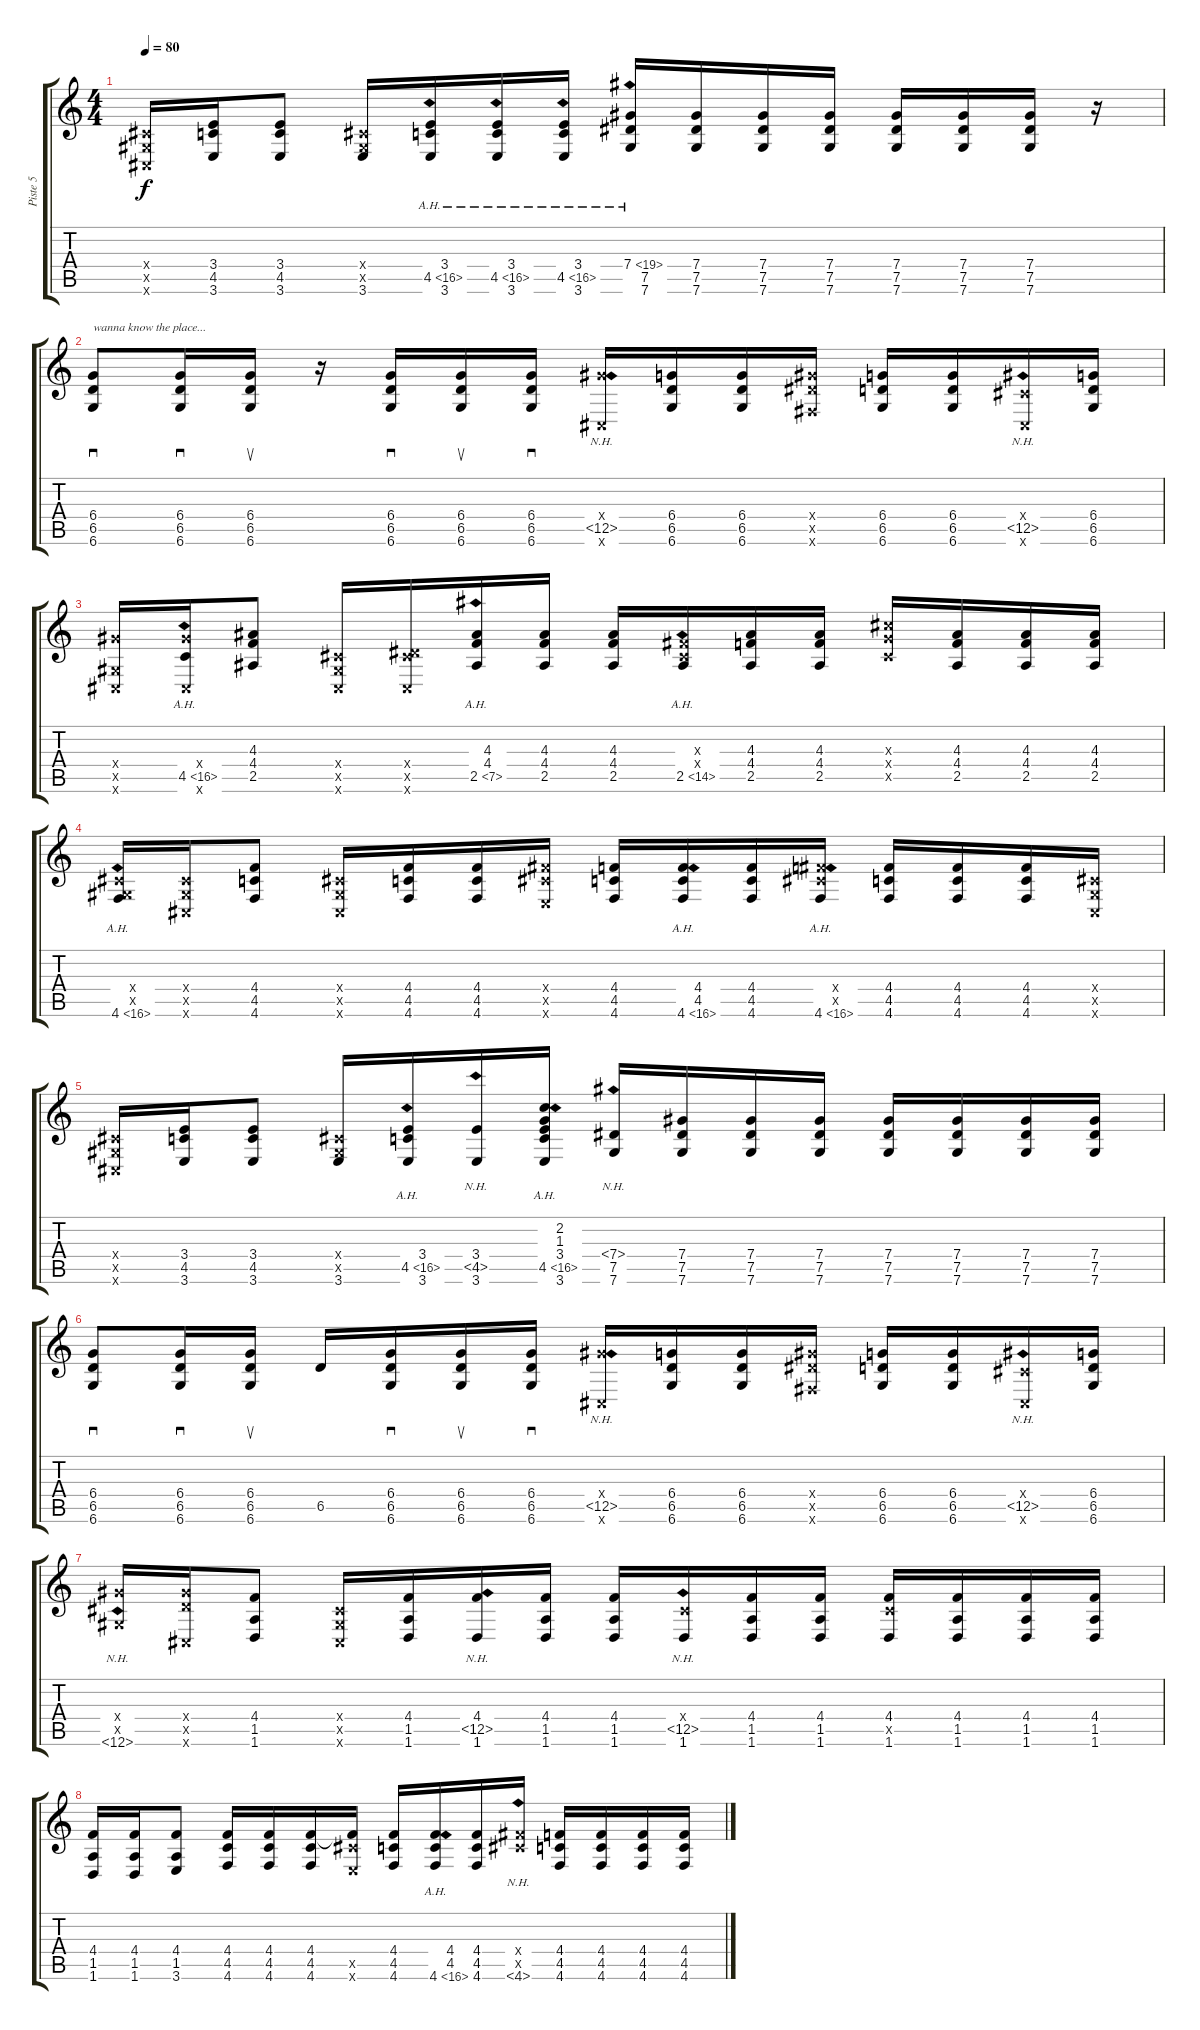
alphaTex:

\track ("Piste 5" "Piste 5") {instrument overdrivenguitar}
\staff {score tabs}
\tuning (Eb4 Bb3 Gb3 Db3 Ab2 Db2) {hide}
\ts (4 4)
\tempo 80
\clef g2
\ks c
(0.4{x} 0.5{x} 0.6{x}).16{dy f} (3.4 4.5 3.6).16 (3.4 4.5 3.6).8 (0.4{x} 0.5{x} 3.6).16 (3.4 4.5{ah 12} 3.6).16 (3.4 4.5{ah 12} 3.6).16 (3.4 4.5{ah 12} 3.6).16 (7.4{ah 12} 7.5 7.6).16 (7.4 7.5 7.6).16 (7.4 7.5 7.6).16 (7.4 7.5 7.6).16 (7.4 7.5 7.6).16 (7.4 7.5 7.6).16 (7.4 7.5 7.6).16 r.16 |
(6.4 6.5 6.6).8{sd txt "wanna know the place..."} (6.4 6.5 6.6).16{sd} (6.4 6.5 6.6).16{su} r.16 (6.4 6.5 6.6).16{sd} (6.4 6.5 6.6).16{su} (6.4 6.5 6.6).16{sd} (7.4{x} 6.5{nh} 0.6{x}).16 (6.4 6.5 6.6).16 (6.4 6.5 6.6).16 (7.4{x} 7.5{x} 5.6{x}).16 (6.4 6.5 6.6).16 (6.4 6.5 6.6).16 (0.4{x} 6.5{nh} 0.6{x}).16 (6.4 6.5 6.6).16 |
(7.4{x} 0.5{x} 0.6{x}).16 (7.4{x} 4.5{ah 12} 0.6{x}).16 (4.3 4.4 2.5).8 (0.4{x} 0.5{x} 0.6{x}).16 (0.4{x} 7.5{x} 0.6{x}).16 (4.3 4.4 2.5{ah 5}).16 (4.3 4.4 2.5).16 (4.3 4.4 2.5).16 (0.3{x} 0.4{x} 2.5{ah 12}).16 (4.3 4.4 2.5).16 (4.3 4.4 2.5).16 (7.3{x} 7.4{x} 5.5{x}).16 (4.3 4.4 2.5).16 (4.3 4.4 2.5).16 (4.3 4.4 2.5).16 |
(0.4{x} 0.5{x} 4.6{ah 12}).16 (0.4{x} 0.5{x} 0.6{x}).16 (4.4 4.5 4.6).8 (0.4{x} 0.5{x} 0.6{x}).16 (4.4 4.5 4.6).16 (4.4 4.5 4.6).16 (5.4{x} 5.5{x} 3.6{x}).16 (4.4 4.5 4.6).16 (4.4 4.5 4.6{ah 12}).16 (4.4 4.5 4.6).16 (5.4{x} 5.5{x} 4.6{ah 12}).16 (4.4 4.5 4.6).16 (4.4 4.5 4.6).16 (4.4 4.5 4.6).16 (0.4{x} 0.5{x} 0.6{x}).16 |
(0.4{x} 0.5{x} 0.6{x}).16 (3.4 4.5 3.6).16 (3.4 4.5 3.6).8 (0.4{x} 0.5{x} 3.6).16 (3.4 4.5{ah 12} 3.6).16 (3.4 4.5{nh} 3.6).16 (2.2 1.3 3.4 4.5{ah 12} 3.6).16 (7.4{nh} 7.5 7.6).16 (7.4 7.5 7.6).16 (7.4 7.5 7.6).16 (7.4 7.5 7.6).16 (7.4 7.5 7.6).16 (7.4 7.5 7.6).16 (7.4 7.5 7.6).16 (7.4 7.5 7.6).16 |
(6.4 6.5 6.6).8{sd} (6.4 6.5 6.6).16{sd} (6.4 6.5 6.6).16{su} 6.5.16 (6.4 6.5 6.6).16{sd} (6.4 6.5 6.6).16{su} (6.4 6.5 6.6).16{sd} (7.4{x} 6.5{nh} 0.6{x}).16 (6.4 6.5 6.6).16 (6.4 6.5 6.6).16 (7.4{x} 7.5{x} 5.6{x}).16 (6.4 6.5 6.6).16 (6.4 6.5 6.6).16 (0.4{x} 6.5{nh} 0.6{x}).16 (6.4 6.5 6.6).16 |
(7.4{x} 0.5{x} 6.6{nh}).16 (7.4{x} 6.5{x} 0.6{x}).16 (4.4 1.5 1.6).8 (0.4{x} 0.5{x} 0.6{x}).16 (4.4 1.5 1.6).16 (4.4 1.5{nh} 1.6).16 (4.4 1.5 1.6).16 (4.4 1.5 1.6).16 (0.4{x} 1.5{nh} 1.6).16 (4.4 1.5 1.6).16 (4.4 1.5 1.6).16 (4.4 5.5{x} 1.6).16 (4.4 1.5 1.6).16 (4.4 1.5 1.6).16 (4.4 1.5 1.6).16 |
(4.4 1.5 1.6).16 (4.4 1.5 1.6).16 (4.4 1.5 3.6).8 (4.4 4.5 4.6).16 (4.4 4.5 4.6).16 (4.4 4.5 4.6).16 (4.4{t} 5.5{x} 3.6{x}).16 (4.4 4.5 4.6).16 (4.4 4.5 4.6{ah 12}).16 (4.4 4.5 4.6).16 (5.4{x} 5.5{x} 4.6{nh}).16 (4.4 4.5 4.6).16 (4.4 4.5 4.6).16 (4.4 4.5 4.6).16 (4.4 4.5 4.6).16
